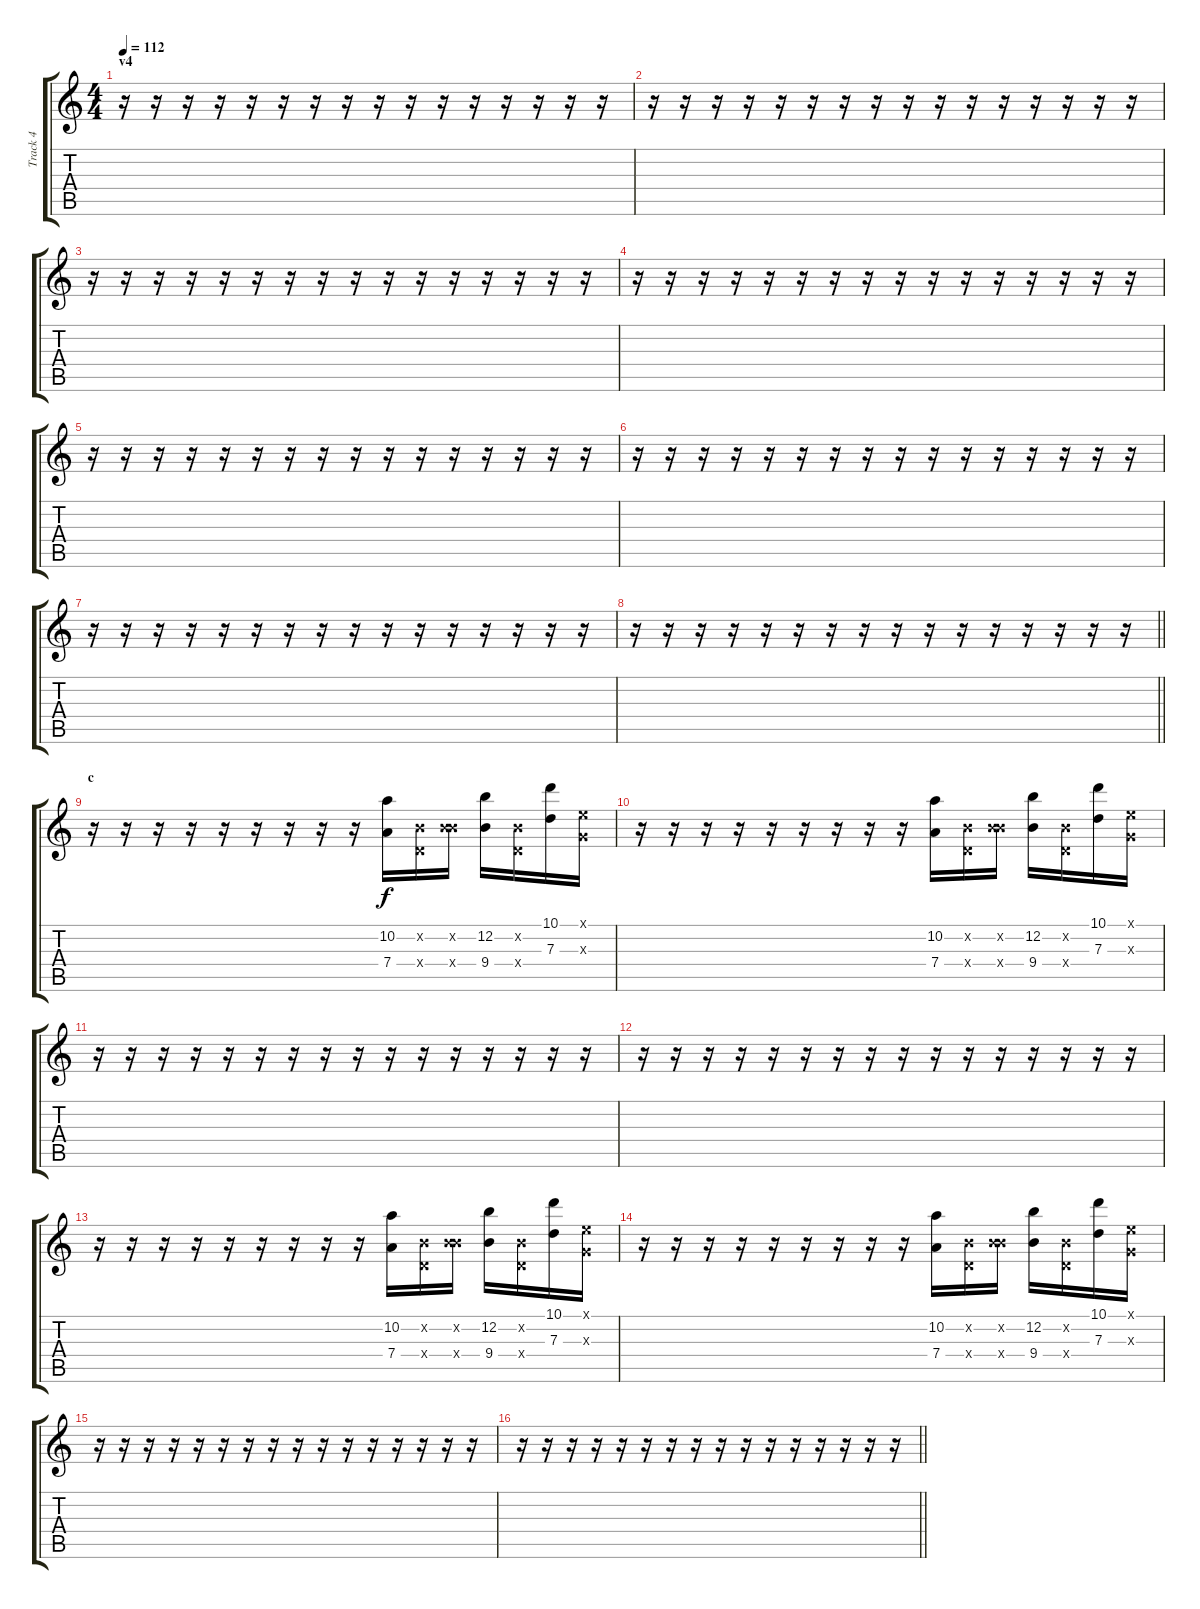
\track ("Track 4" "Track 4") {instrument acousticguitarsteel}
\staff {score tabs}
\tuning (E4 B3 G3 D3 A2 E2) {hide}
\ts (4 4)
\section ("" "v4")
\tempo 112
\clef g2
\ks c
r.16{dy f} r.16 r.16 r.16 r.16 r.16 r.16 r.16 r.16 r.16 r.16 r.16 r.16 r.16 r.16 r.16 |
r.16 r.16 r.16 r.16 r.16 r.16 r.16 r.16 r.16 r.16 r.16 r.16 r.16 r.16 r.16 r.16 |
r.16 r.16 r.16 r.16 r.16 r.16 r.16 r.16 r.16 r.16 r.16 r.16 r.16 r.16 r.16 r.16 |
r.16 r.16 r.16 r.16 r.16 r.16 r.16 r.16 r.16 r.16 r.16 r.16 r.16 r.16 r.16 r.16 |
r.16 r.16 r.16 r.16 r.16 r.16 r.16 r.16 r.16 r.16 r.16 r.16 r.16 r.16 r.16 r.16 |
r.16 r.16 r.16 r.16 r.16 r.16 r.16 r.16 r.16 r.16 r.16 r.16 r.16 r.16 r.16 r.16 |
r.16 r.16 r.16 r.16 r.16 r.16 r.16 r.16 r.16 r.16 r.16 r.16 r.16 r.16 r.16 r.16 |
\barLineRight lightlight
r.16 r.16 r.16 r.16 r.16 r.16 r.16 r.16 r.16 r.16 r.16 r.16 r.16 r.16 r.16 r.16 |
\section ("" "c")
r.16{volume 7} r.16 r.16 r.16 r.16 r.16 r.16 r.16 r.16 (10.2 7.4).16 (0.2{x} 0.4{x}).16 (0.2{x} 9.4{x}).16 (12.2 9.4).16 (0.2{x} 0.4{x}).16 (10.1 7.3).16 (0.1{x} 0.3{x}).16 |
r.16 r.16 r.16 r.16 r.16 r.16 r.16 r.16 r.16 (10.2 7.4).16 (0.2{x} 0.4{x}).16 (0.2{x} 9.4{x}).16 (12.2 9.4).16 (0.2{x} 0.4{x}).16 (10.1 7.3).16 (0.1{x} 0.3{x}).16 |
r.16 r.16 r.16 r.16 r.16 r.16 r.16 r.16 r.16 r.16 r.16 r.16 r.16 r.16 r.16 r.16 |
r.16 r.16 r.16 r.16 r.16 r.16 r.16 r.16 r.16 r.16 r.16 r.16 r.16 r.16 r.16 r.16 |
r.16 r.16 r.16 r.16 r.16 r.16 r.16 r.16 r.16 (10.2 7.4).16 (0.2{x} 0.4{x}).16 (0.2{x} 9.4{x}).16 (12.2 9.4).16 (0.2{x} 0.4{x}).16 (10.1 7.3).16 (0.1{x} 0.3{x}).16 |
r.16 r.16 r.16 r.16 r.16 r.16 r.16 r.16 r.16 (10.2 7.4).16 (0.2{x} 0.4{x}).16 (0.2{x} 9.4{x}).16 (12.2 9.4).16 (0.2{x} 0.4{x}).16 (10.1 7.3).16 (0.1{x} 0.3{x}).16 |
r.16 r.16 r.16 r.16 r.16 r.16 r.16 r.16 r.16 r.16 r.16 r.16 r.16 r.16 r.16 r.16 |
\barLineRight lightlight
r.16 r.16 r.16 r.16 r.16 r.16 r.16 r.16 r.16 r.16 r.16 r.16 r.16 r.16 r.16 r.16
